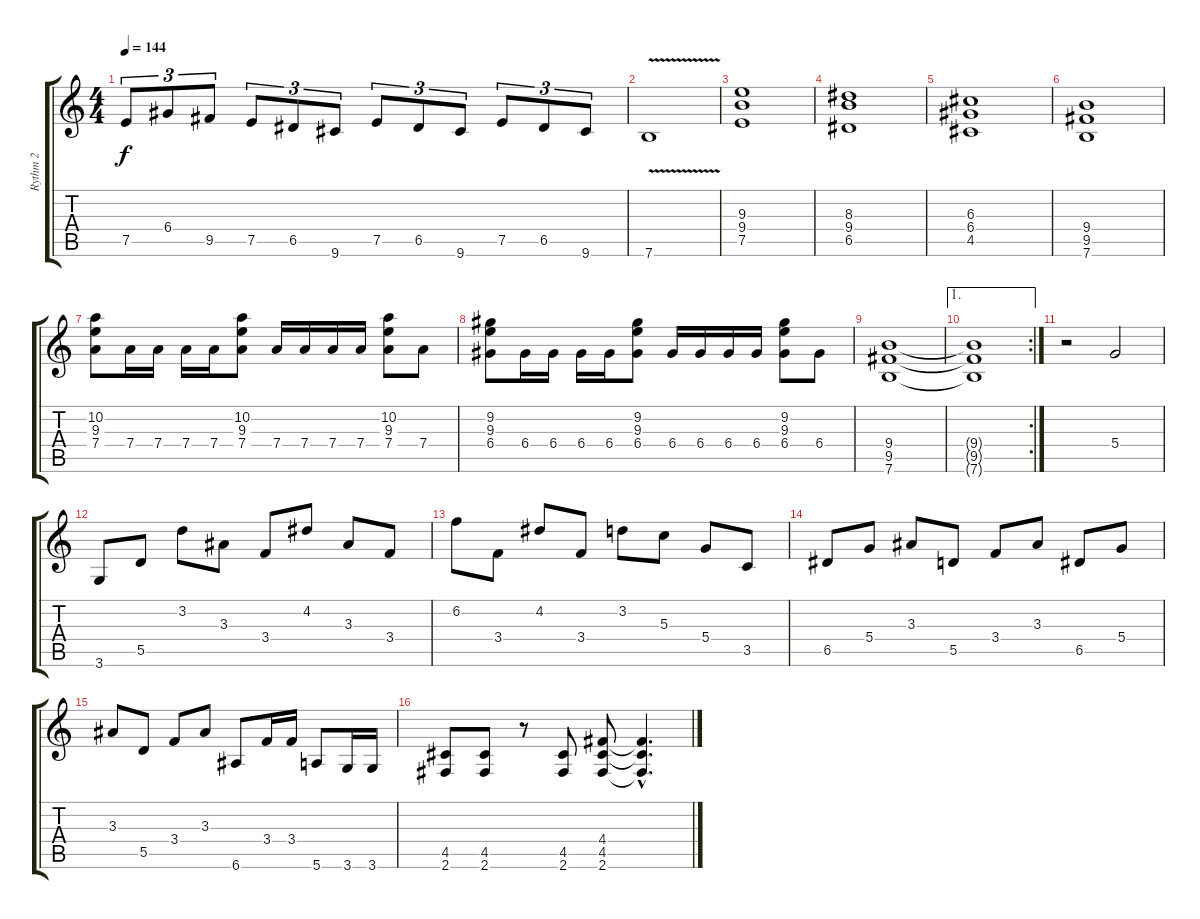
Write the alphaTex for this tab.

\track ("Rythm 2" "Rythm 2") {instrument distortionguitar}
\staff {score tabs}
\tuning (E4 B3 G3 D3 A2 E2) {hide}
\ts (4 4)
\tempo 144
\clef g2
\ks c
7.5.8{tu (3 2) dy f} 6.4.8{tu (3 2)} 9.5.8{tu (3 2)} 7.5.8{tu (3 2)} 6.5.8{tu (3 2)} 9.6.8{tu (3 2)} 7.5.8{tu (3 2)} 6.5.8{tu (3 2)} 9.6.8{tu (3 2)} 7.5.8{tu (3 2)} 6.5.8{tu (3 2)} 9.6.8{tu (3 2)} |
7.6{v}.1 |
(9.3 9.4 7.5).1 |
(8.3 9.4 6.5).1 |
(6.3 6.4 4.5).1 |
(9.4 9.5 7.6).1 |
(10.2 9.3 7.4).8 7.4.16 7.4.16 7.4.16 7.4.16 (10.2 9.3 7.4).8 7.4.16 7.4.16 7.4.16 7.4.16 (10.2 9.3 7.4).8 7.4.8 |
(9.2 9.3 6.4).8 6.4.16 6.4.16 6.4.16 6.4.16 (9.2 9.3 6.4).8 6.4.16 6.4.16 6.4.16 6.4.16 (9.2 9.3 6.4).8 6.4.8 |
(9.4 9.5 7.6).1 |
\ae 1
\rc 2
(9.4{t} 9.5{t} 7.6{t}).1 |
r.2 5.4.2 |
3.6.8 5.5.8 3.2.8 3.3.8 3.4.8 4.2.8 3.3.8 3.4.8 |
6.2.8 3.4.8 4.2.8 3.4.8 3.2.8 5.3.8 5.4.8 3.5.8 |
6.5.8 5.4.8 3.3.8 5.5.8 3.4.8 3.3.8 6.5.8 5.4.8 |
3.3.8 5.5.8 3.4.8 3.3.8 6.6.8 3.4.16 3.4.16 5.6.8 3.6.16 3.6.16 |
(4.5 2.6).8 (4.5 2.6).8 r.8 (4.5 2.6).8 (4.4 4.5 2.6).8 (4.4{hac t} 4.5{hac t} 2.6{hac t}).4{d}
